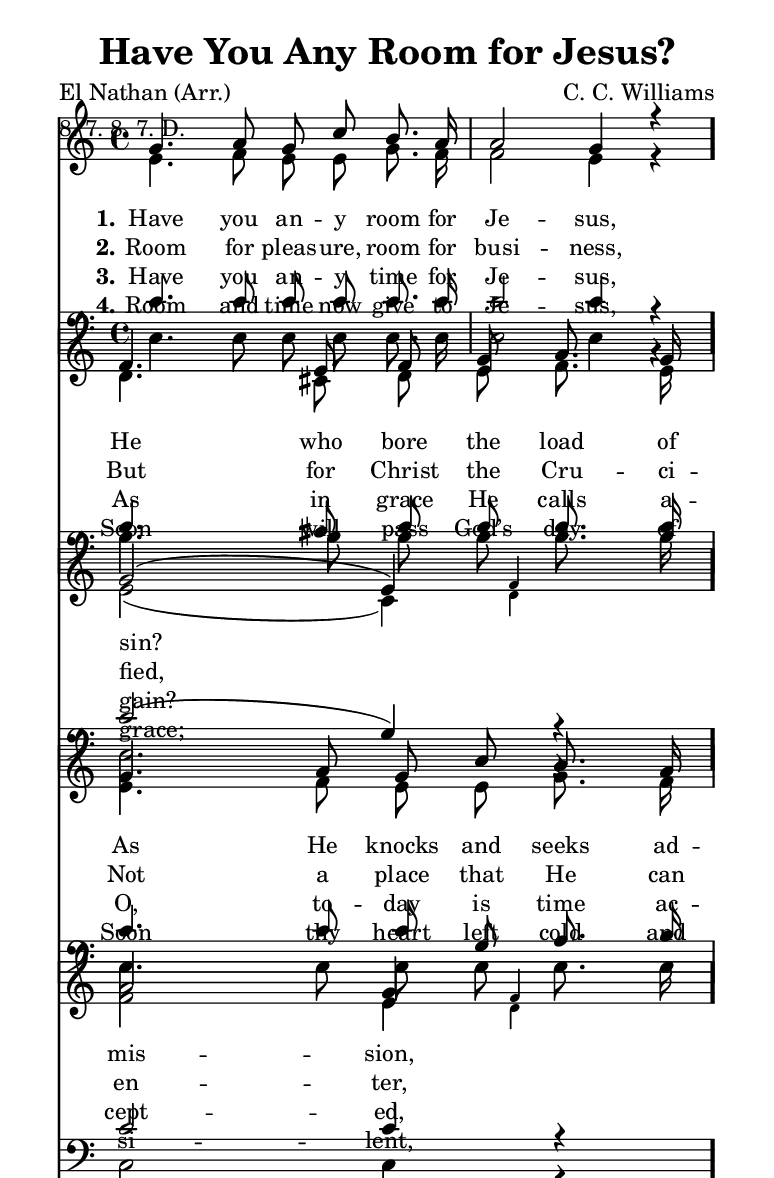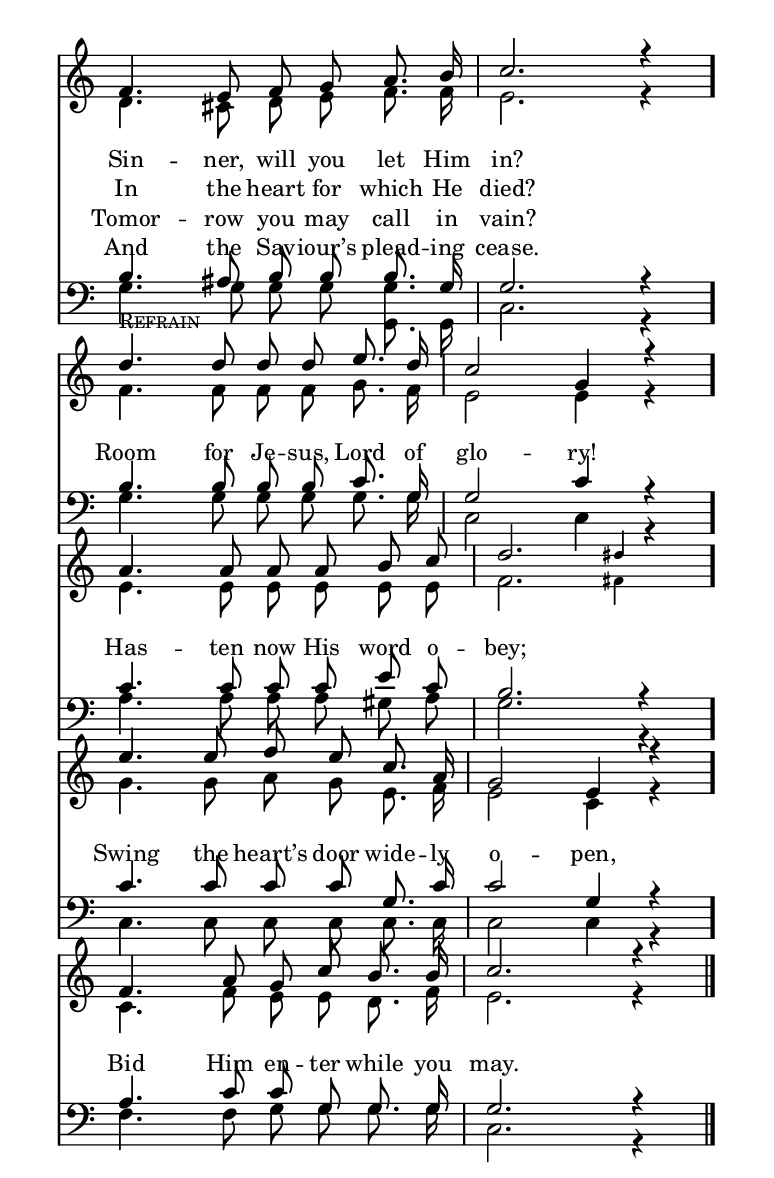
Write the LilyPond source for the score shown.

\include "common/global.ily"
\paper {
  \include "common/paper.ily"
  %ragged-bottom = ##t
  %ragged-last-bottom = ##t
  systems-per-page = 5
  %page-count = ##f
}

\header{
  hymnnumber = "92"
  title = "Have You Any Room for Jesus?"
  tunename = ""
  meter = "8. 7. 8. 7. D."
  poet = "El Nathan (Arr.)"
  composer = "C. C. Williams"
  %copyright = ""
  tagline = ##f
}

% for fermata in MIDI
ta = { \tempo 4=80 }
tb = { \tempo 4=40 }

patternAA = { c4. c8 c8 c8 c8. c16 | c2 c4 c4 }
patternAB = { c4. c8 c8 c8 c8. c16 | c2.   c4 }
patternAC = { c4. c8 c8 c8 c8  c8  | c2.   c4 }

global = {
  \include "common/overrides.ily"
  \override Staff.TimeSignature.style = #'()
  \time 4/4
  \override Score.MetronomeMark.transparent = ##t % hide all fermata changes too
  \ta
  \key c \major
  %\partial 4
  \autoBeamOff
}

notesSoprano = {
\global
\relative c'' {

  \changePitch \patternAA { g a g c b a | a g r }
  \changePitch \patternAA { f e f g a g | g( e) %{r%} } { \grace f4 } { \hideNotes r4 \unHideNotes }
  \changePitch \patternAA { g a g c b a | a g %{r%} } { \grace f4 } { \hideNotes r4 \unHideNotes }
  \changePitch \patternAB { f e f g a b | c r }

  << s^\markup { \small \caps "Refrain" }
  \changePitch \patternAA { d d d d e d | c g r } >>
  \changePitch \patternAC { a a a a b c | d %{r%} } { \grace dis4 } { \hideNotes r4 \unHideNotes }
  \changePitch \patternAA { e e f e c a | g e r }
  \changePitch \patternAB { f a g c b b | c r }

  \bar "|."

}
}

notesAlto = {
\global
\relative e' {

  \changePitch \patternAA { e f e e g f | f e r }
  \changePitch \patternAA { d cis d e f e | e( c) %{r%} } { \grace d4 } { \hideNotes r4 \unHideNotes }
  \changePitch \patternAA { e f e e g f | f e %{r%} } { \grace d4 } { \hideNotes r4 \unHideNotes }
  \changePitch \patternAB { d cis d e f f | e r }

  \changePitch \patternAA { f f f f g f | e e r }
  \changePitch \patternAC { e e e e e e | f %{r%} } { \grace fis4 } { \hideNotes r4 \unHideNotes }
  \changePitch \patternAA { g g a g e f | e c r }
  \changePitch \patternAB { c f e e d f | e r }

}
}

notesTenor = {
\global
\relative a {

  \changePitch \patternAA { c c c c c c | c c r }
  \changePitch \patternAA { b ais b b b b | c( g) r }
  \changePitch \patternAA { c c c g a b | c c r }
  \changePitch \patternAB { b ais b b b g | g r }

  \changePitch \patternAA { b b b b c g | g c r }
  \changePitch \patternAC { c c c c e c | b r }
  \changePitch \patternAA { c c c c g c | c g r }
  \changePitch \patternAB { a c c g g g | g r }

}
}

notesBass = {
\global
\relative f {

  \changePitch \patternAA { c c c c c c | c c r }
  \changePitch \patternAB { g' g g g g g | c, r }
  \changePitch \patternAA { c c c c c c | c c r }
  \changePitch \patternAB { g' g g g < g g, > g, c r }

  \changePitch \patternAA { g' g g g g g | c, c r }
  \changePitch \patternAC { a' a a a gis a | g r }
  \changePitch \patternAA { c, c c c c c | c c r }
  \changePitch \patternAB { f f g g g g | c, r }

}
}

Refrain = \lyricmode {

Room for Je -- sus, Lord of glo -- ry! \bar "."
Has -- ten now His word o -- bey; \bar "."
Swing the heart’s door wide -- ly o -- pen, \bar "."
Bid Him en -- ter while you may. \bar "."

}

wordsA = \lyricmode {
\set stanza = "1."

Have you an -- y room for Je -- sus, \bar "."
He who bore the load of sin? \bar "."
As He knocks and seeks ad -- mis -- sion, \bar "."
Sin -- ner, will you let Him in? \bar "."

}

wordsB = \lyricmode {
\set stanza = "2."

Room for pleas -- ure, room for busi -- ness,
But for Christ the Cru -- ci -- fied,
Not a place that He can en -- ter,
In the heart for which He died?

\Refrain

}

wordsC = \lyricmode {
\set stanza = "3."

Have you an -- y time for Je -- sus,
As in grace He calls a -- gain?
O, to -- day is time ac -- cept -- ed,
% XXX the "To" in "To -- mor -- row" is supposed to go with the grace notes
Tomor -- row you may call in vain?

}

wordsD = \lyricmode {
\set stanza = "4."

Room and time now give to Je -- sus,
Soon will pass God’s day of grace;
Soon thy heart left cold and si -- lent,
And the Sav -- iour’s plead -- ing cease.

}

\score {
  \context ChoirStaff <<
    \context Staff = upper <<
      \set ChoirStaff.systemStartDelimiter = #'SystemStartBar
      \context Voice  = sopranos { \voiceOne << \notesSoprano >> }
      \context Voice  = altos { \voiceTwo << \notesAlto >> }
      \context Lyrics = one   \lyricsto sopranos \wordsA
      \context Lyrics = two   \lyricsto sopranos \wordsB
      \context Lyrics = three \lyricsto sopranos \wordsC
      \context Lyrics = four  \lyricsto sopranos \wordsD
    >>
    \context Staff = men <<
      \clef bass
      \context Voice  = tenors { \voiceOne << \notesTenor >> }
      \context Voice  = basses { \voiceTwo << \notesBass >> }
    >>
  >>
  \layout {
    \include "common/layout.ily"
  }
  \midi{
    \include "common/midi.ily"
  }
}

\version "2.18.0"  % necessary for upgrading to future LilyPond versions.

% vi:set et ts=2 sw=2 ai nocindent syntax=lilypond
